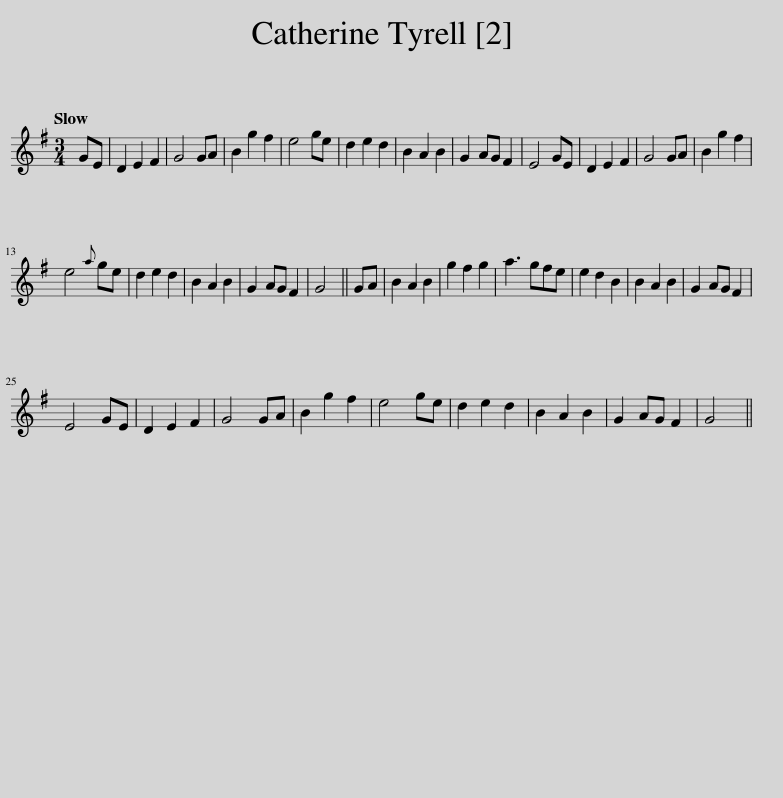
X:1
L:1/8
Q:1/4=120
M:3/4
I:linebreak $
K:G
V:1 treble
V:1
 GE | D2 E2 F2 | G4 GA | B2 g2 f2 | e4 ge | %5
 d2 e2 d2 | B2 A2 B2 | G2 AG F2 | E4 GE | D2 E2 F2 | %10
 G4 GA | B2 g2 f2 |$ e4{a} ge | d2 e2 d2 | B2 A2 B2 | %15
 G2 AG F2 | G4 || GA | B2 A2 B2 | g2 f2 g2 | %20
 a3 gfe | e2 d2 B2 | B2 A2 B2 | G2 AG F2 |$ E4 GE | %25
 D2 E2 F2 | G4 GA | B2 g2 f2 | e4 ge | d2 e2 d2 | %30
 B2 A2 B2 | G2 AG F2 | G4 || %33
